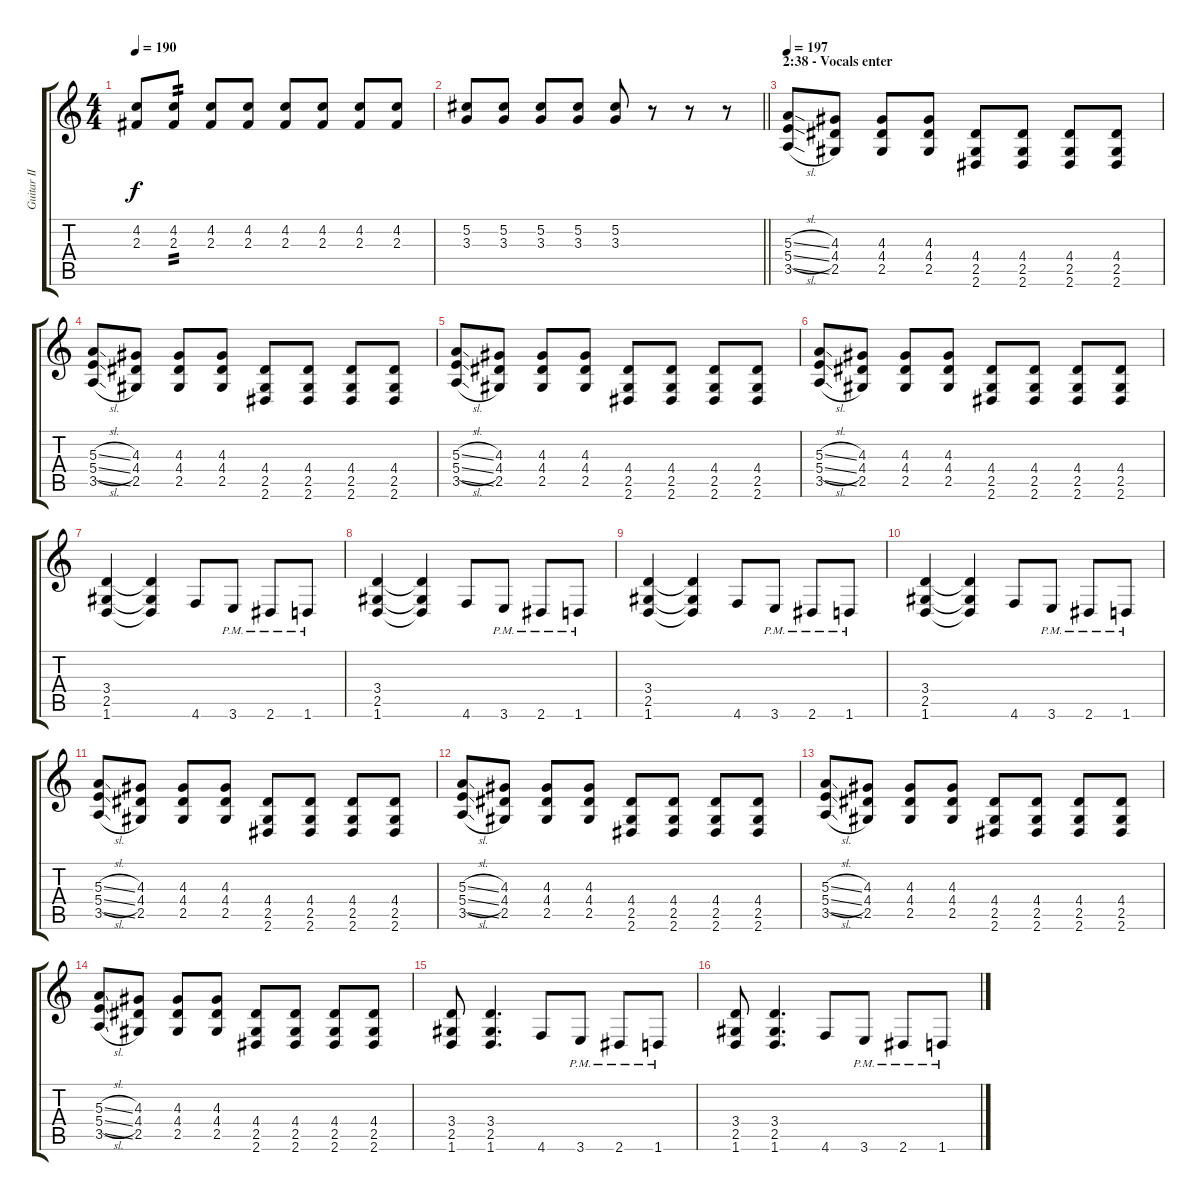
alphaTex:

\track ("Guitar II" "Guitar II") {instrument distortionguitar}
\staff {score tabs}
\tuning (Db4 Ab3 E3 B2 Gb2 Db2) {hide}
\ts (4 4)
\tempo 190
\clef g2
\ks c
(4.2 2.3).8{dy f} (4.2 2.3).8{tp 2} (4.2 2.3).8 (4.2 2.3).8 (4.2 2.3).8 (4.2 2.3).8 (4.2 2.3).8 (4.2 2.3).8 |
\barLineRight lightlight
(5.2 3.3).8 (5.2 3.3).8 (5.2 3.3).8 (5.2 3.3).8 (5.2 3.3).8 r.8 r.8 r.8 |
\section ("" "2:38 - Vocals enter")
\tempo 197
(5.3{sl} 5.4{sl} 3.5{sl}).8 (4.3 4.4 2.5).8 (4.3 4.4 2.5).8 (4.3 4.4 2.5).8 (4.4 2.5 2.6).8 (4.4 2.5 2.6).8 (4.4 2.5 2.6).8 (4.4 2.5 2.6).8 |
(5.3{sl} 5.4{sl} 3.5{sl}).8 (4.3 4.4 2.5).8 (4.3 4.4 2.5).8 (4.3 4.4 2.5).8 (4.4 2.5 2.6).8 (4.4 2.5 2.6).8 (4.4 2.5 2.6).8 (4.4 2.5 2.6).8 |
(5.3{sl} 5.4{sl} 3.5{sl}).8 (4.3 4.4 2.5).8 (4.3 4.4 2.5).8 (4.3 4.4 2.5).8 (4.4 2.5 2.6).8 (4.4 2.5 2.6).8 (4.4 2.5 2.6).8 (4.4 2.5 2.6).8 |
(5.3{sl} 5.4{sl} 3.5{sl}).8 (4.3 4.4 2.5).8 (4.3 4.4 2.5).8 (4.3 4.4 2.5).8 (4.4 2.5 2.6).8 (4.4 2.5 2.6).8 (4.4 2.5 2.6).8 (4.4 2.5 2.6).8 |
(3.4 2.5 1.6).4 (3.4{t} 2.5{t} 1.6{t}).4 4.6.8 3.6{pm}.8 2.6{pm}.8 1.6{pm}.8 |
(3.4 2.5 1.6).4 (3.4{t} 2.5{t} 1.6{t}).4 4.6.8 3.6{pm}.8 2.6{pm}.8 1.6{pm}.8 |
(3.4 2.5 1.6).4 (3.4{t} 2.5{t} 1.6{t}).4 4.6.8 3.6{pm}.8 2.6{pm}.8 1.6{pm}.8 |
(3.4 2.5 1.6).4 (3.4{t} 2.5{t} 1.6{t}).4 4.6.8 3.6{pm}.8 2.6{pm}.8 1.6{pm}.8 |
(5.3{sl} 5.4{sl} 3.5{sl}).8 (4.3 4.4 2.5).8 (4.3 4.4 2.5).8 (4.3 4.4 2.5).8 (4.4 2.5 2.6).8 (4.4 2.5 2.6).8 (4.4 2.5 2.6).8 (4.4 2.5 2.6).8 |
(5.3{sl} 5.4{sl} 3.5{sl}).8 (4.3 4.4 2.5).8 (4.3 4.4 2.5).8 (4.3 4.4 2.5).8 (4.4 2.5 2.6).8 (4.4 2.5 2.6).8 (4.4 2.5 2.6).8 (4.4 2.5 2.6).8 |
(5.3{sl} 5.4{sl} 3.5{sl}).8 (4.3 4.4 2.5).8 (4.3 4.4 2.5).8 (4.3 4.4 2.5).8 (4.4 2.5 2.6).8 (4.4 2.5 2.6).8 (4.4 2.5 2.6).8 (4.4 2.5 2.6).8 |
(5.3{sl} 5.4{sl} 3.5{sl}).8 (4.3 4.4 2.5).8 (4.3 4.4 2.5).8 (4.3 4.4 2.5).8 (4.4 2.5 2.6).8 (4.4 2.5 2.6).8 (4.4 2.5 2.6).8 (4.4 2.5 2.6).8 |
(3.4 2.5 1.6).8 (3.4 2.5 1.6).4{d} 4.6.8 3.6{pm}.8 2.6{pm}.8 1.6{pm}.8 |
(3.4 2.5 1.6).8 (3.4 2.5 1.6).4{d} 4.6.8 3.6{pm}.8 2.6{pm}.8 1.6{pm}.8
